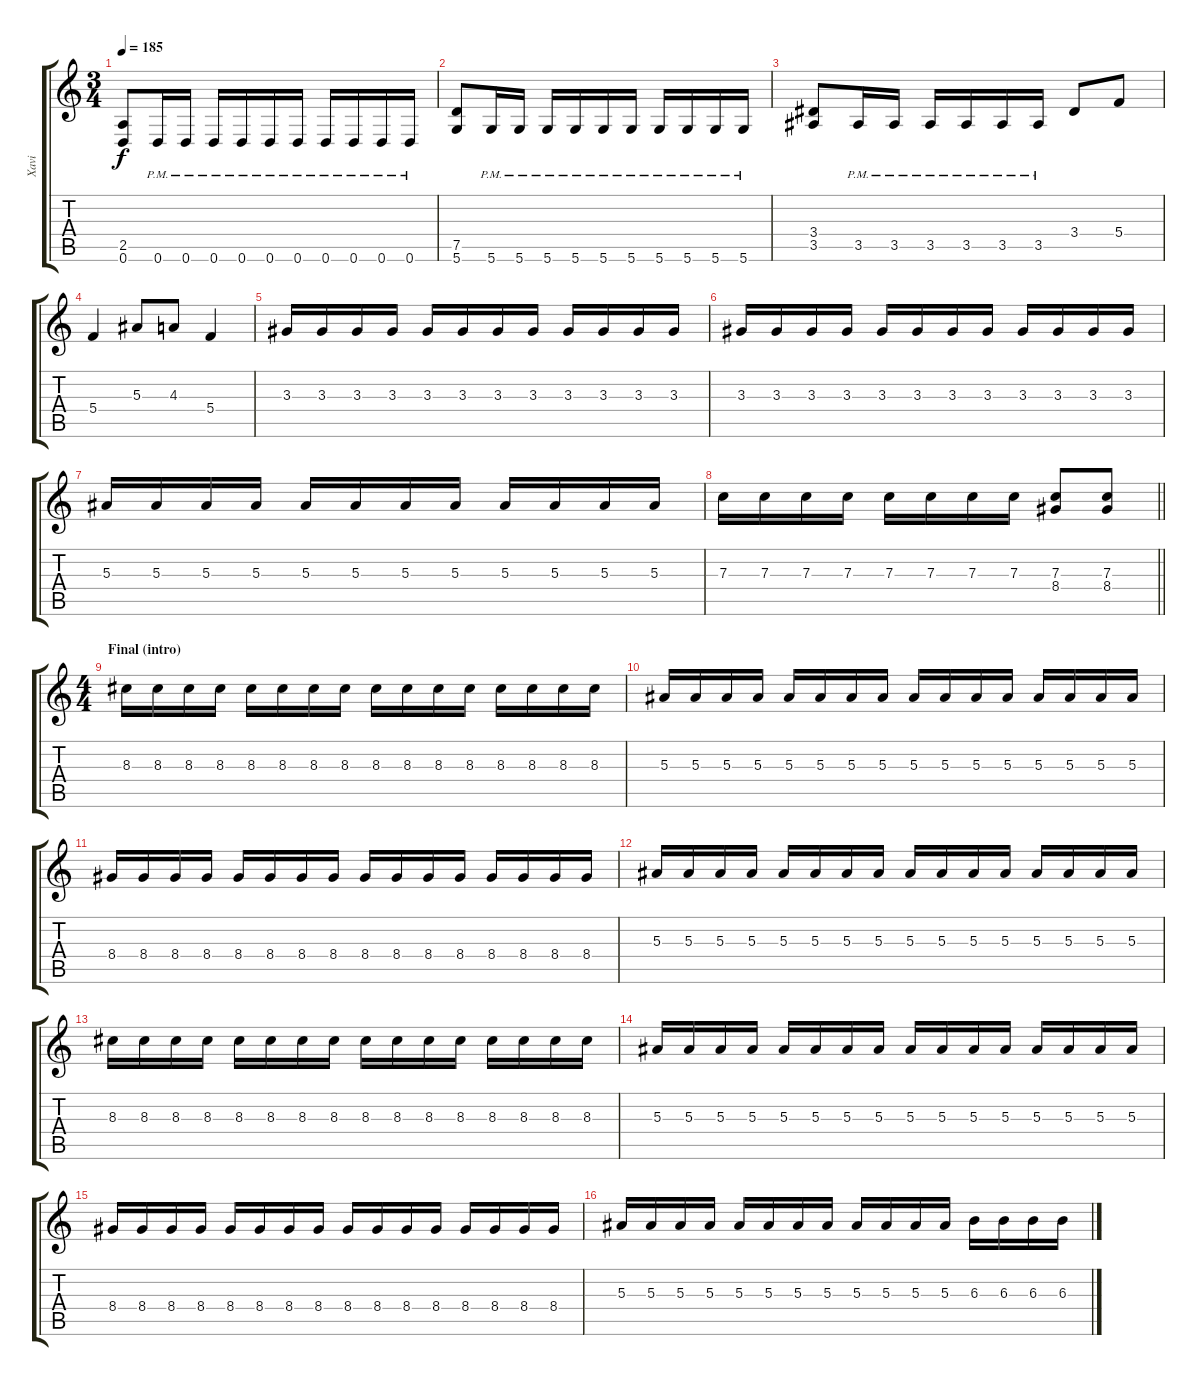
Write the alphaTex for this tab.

\track ("Xavi" "Xavi") {instrument distortionguitar}
\staff {score tabs}
\tuning (D4 A3 F3 C3 G2 D2) {hide}
\ts (3 4)
\tempo 185
\clef g2
\ks c
(2.5 0.6).8{dy f} 0.6{pm}.16 0.6{pm}.16 0.6{pm}.16 0.6{pm}.16 0.6{pm}.16 0.6{pm}.16 0.6{pm}.16 0.6{pm}.16 0.6{pm}.16 0.6{pm}.16 |
(7.5 5.6).8 5.6{pm}.16 5.6{pm}.16 5.6{pm}.16 5.6{pm}.16 5.6{pm}.16 5.6{pm}.16 5.6{pm}.16 5.6{pm}.16 5.6{pm}.16 5.6{pm}.16 |
(3.4 3.5).8 3.5{pm}.16 3.5{pm}.16 3.5{pm}.16 3.5{pm}.16 3.5{pm}.16 3.5{pm}.16 3.4.8 5.4.8 |
5.4.4 5.3.8 4.3.8 5.4.4 |
3.3.16 3.3.16 3.3.16 3.3.16 3.3.16 3.3.16 3.3.16 3.3.16 3.3.16 3.3.16 3.3.16 3.3.16 |
3.3.16 3.3.16 3.3.16 3.3.16 3.3.16 3.3.16 3.3.16 3.3.16 3.3.16 3.3.16 3.3.16 3.3.16 |
5.3.16 5.3.16 5.3.16 5.3.16 5.3.16 5.3.16 5.3.16 5.3.16 5.3.16 5.3.16 5.3.16 5.3.16 |
\barLineRight lightlight
7.3.16 7.3.16 7.3.16 7.3.16 7.3.16 7.3.16 7.3.16 7.3.16 (7.3 8.4).8 (7.3 8.4).8 |
\ts (4 4)
\section ("" "Final (intro)")
8.3.16 8.3.16 8.3.16 8.3.16 8.3.16 8.3.16 8.3.16 8.3.16 8.3.16 8.3.16 8.3.16 8.3.16 8.3.16 8.3.16 8.3.16 8.3.16 |
5.3.16 5.3.16 5.3.16 5.3.16 5.3.16 5.3.16 5.3.16 5.3.16 5.3.16 5.3.16 5.3.16 5.3.16 5.3.16 5.3.16 5.3.16 5.3.16 |
8.4.16 8.4.16 8.4.16 8.4.16 8.4.16 8.4.16 8.4.16 8.4.16 8.4.16 8.4.16 8.4.16 8.4.16 8.4.16 8.4.16 8.4.16 8.4.16 |
5.3.16 5.3.16 5.3.16 5.3.16 5.3.16 5.3.16 5.3.16 5.3.16 5.3.16 5.3.16 5.3.16 5.3.16 5.3.16 5.3.16 5.3.16 5.3.16 |
8.3.16 8.3.16 8.3.16 8.3.16 8.3.16 8.3.16 8.3.16 8.3.16 8.3.16 8.3.16 8.3.16 8.3.16 8.3.16 8.3.16 8.3.16 8.3.16 |
5.3.16 5.3.16 5.3.16 5.3.16 5.3.16 5.3.16 5.3.16 5.3.16 5.3.16 5.3.16 5.3.16 5.3.16 5.3.16 5.3.16 5.3.16 5.3.16 |
8.4.16 8.4.16 8.4.16 8.4.16 8.4.16 8.4.16 8.4.16 8.4.16 8.4.16 8.4.16 8.4.16 8.4.16 8.4.16 8.4.16 8.4.16 8.4.16 |
5.3.16 5.3.16 5.3.16 5.3.16 5.3.16 5.3.16 5.3.16 5.3.16 5.3.16 5.3.16 5.3.16 5.3.16 6.3.16 6.3.16 6.3.16 6.3.16
